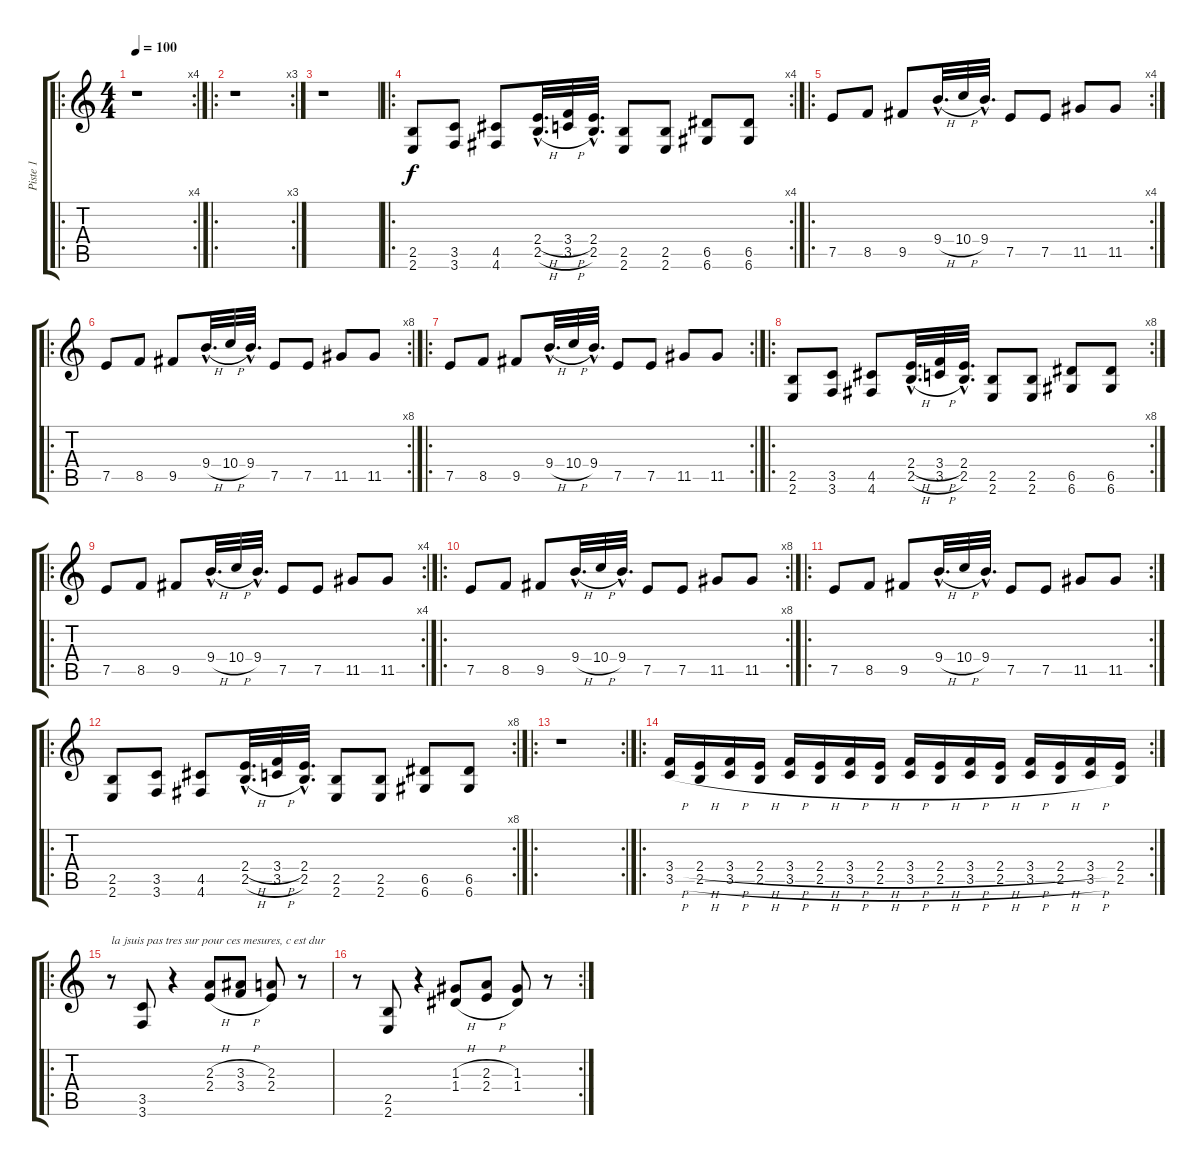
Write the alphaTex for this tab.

\track ("Piste 1" "Piste 1") {instrument overdrivenguitar}
\staff {score tabs}
\tuning (E4 B3 G3 D3 A2 D2) {hide}
\ro
\rc 4
\ts (4 4)
\tempo 100
\clef g2
\ks c
r.1{dy f instrument overdrivenguitar} |
\ro
\rc 3
r.1 |
r.1 |
\ro
\rc 4
(2.5 2.6).8 (3.5 3.6).8 (4.5 4.6).8 (2.4{h hac} 2.5{h hac}).32{d} (3.4{h} 3.5{h}).32 (2.4{hac} 2.5{hac}).32{d} (2.5 2.6).8 (2.5 2.6).8 (6.5 6.6).8 (6.5 6.6).8 |
\ro
\rc 4
7.5.8 8.5.8 9.5.8 9.4{h hac}.32{d} 10.4{h}.32 9.4{hac}.32{d} 7.5.8 7.5.8 11.5.8 11.5.8 |
\ro
\rc 8
7.5.8 8.5.8 9.5.8 9.4{h hac}.32{d} 10.4{h}.32 9.4{hac}.32{d} 7.5.8 7.5.8 11.5.8 11.5.8 |
\ro
\rc 2
7.5.8 8.5.8 9.5.8 9.4{h hac}.32{d} 10.4{h}.32 9.4{hac}.32{d} 7.5.8 7.5.8 11.5.8 11.5.8 |
\ro
\rc 8
(2.5 2.6).8 (3.5 3.6).8 (4.5 4.6).8 (2.4{h hac} 2.5{h hac}).32{d} (3.4{h} 3.5{h}).32 (2.4{hac} 2.5{hac}).32{d} (2.5 2.6).8 (2.5 2.6).8 (6.5 6.6).8 (6.5 6.6).8 |
\ro
\rc 4
7.5.8 8.5.8 9.5.8 9.4{h hac}.32{d} 10.4{h}.32 9.4{hac}.32{d} 7.5.8 7.5.8 11.5.8 11.5.8 |
\ro
\rc 8
7.5.8 8.5.8 9.5.8 9.4{h hac}.32{d} 10.4{h}.32 9.4{hac}.32{d} 7.5.8 7.5.8 11.5.8 11.5.8 |
\ro
\rc 2
7.5.8 8.5.8 9.5.8 9.4{h hac}.32{d} 10.4{h}.32 9.4{hac}.32{d} 7.5.8 7.5.8 11.5.8 11.5.8 |
\ro
\rc 8
(2.5 2.6).8 (3.5 3.6).8 (4.5 4.6).8 (2.4{h hac} 2.5{h hac}).32{d} (3.4{h} 3.5{h}).32 (2.4{hac} 2.5{hac}).32{d} (2.5 2.6).8 (2.5 2.6).8 (6.5 6.6).8 (6.5 6.6).8 |
\ro
\rc 2
r.1 |
\ro
\rc 2
(3.4{h} 3.5{h}).16 (2.4{h} 2.5{h}).16 (3.4{h} 3.5{h}).16 (2.4{h} 2.5{h}).16 (3.4{h} 3.5{h}).16 (2.4{h} 2.5{h}).16 (3.4{h} 3.5{h}).16 (2.4{h} 2.5{h}).16 (3.4{h} 3.5{h}).16 (2.4{h} 2.5{h}).16 (3.4{h} 3.5{h}).16 (2.4{h} 2.5{h}).16 (3.4{h} 3.5{h}).16 (2.4{h} 2.5{h}).16 (3.4{h} 3.5{h}).16 (2.4 2.5).16 |
\ro
r.8{txt "la jsuis pas tres sur pour ces mesures, c est dur "} (3.5 3.6).8 r.4 (2.3{h} 2.4{h}).8 (3.3{h} 3.4{h}).8 (2.3 2.4).8 r.8 |
\rc 2
r.8 (2.5 2.6).8 r.4 (1.3{h} 1.4{h}).8 (2.3{h} 2.4{h}).8 (1.3 1.4).8 r.8
